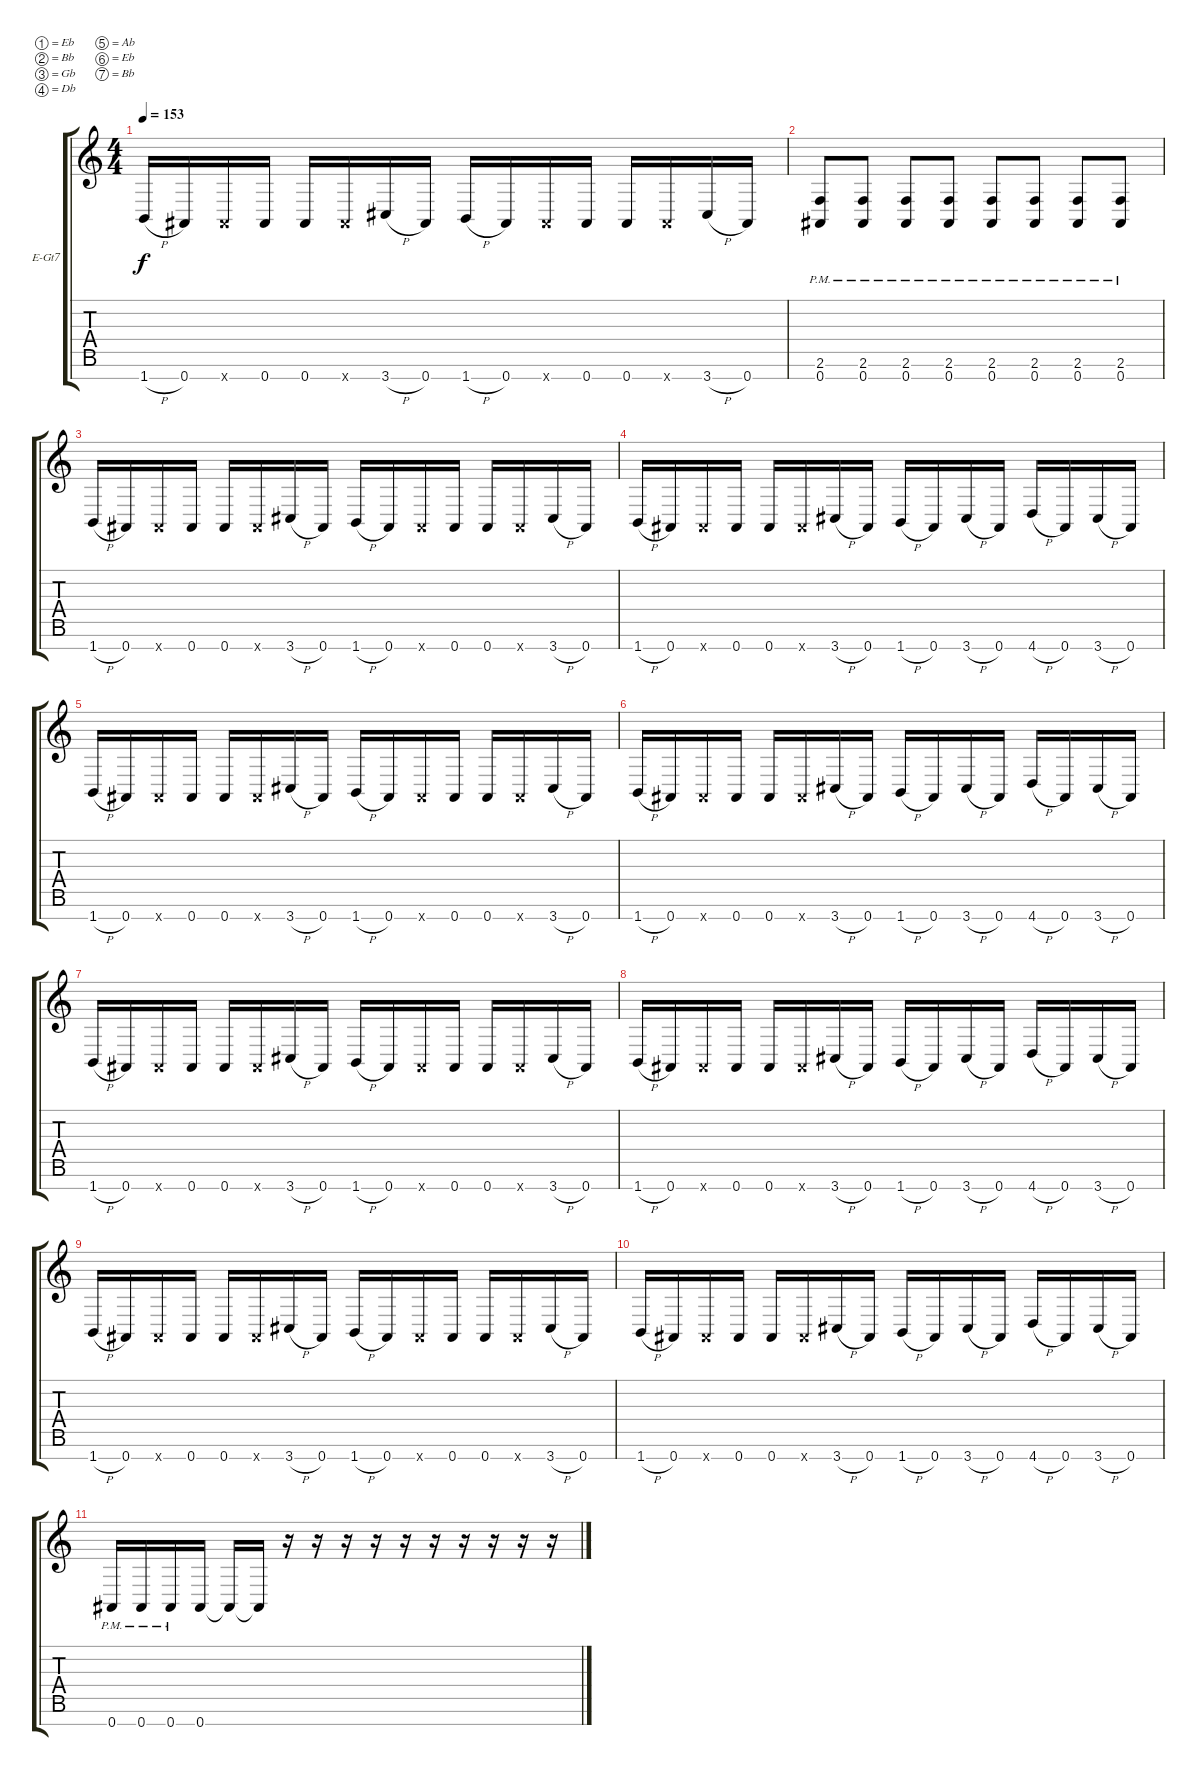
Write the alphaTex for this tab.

\bracketExtendMode groupsimilarinstruments
\firstSystemTrackNameOrientation horizontal
\otherSystemsTrackNameOrientation horizontal
\track ("left" "E-Gt7") {instrument electricguitarclean}
\staff {score tabs}
\tuning (Eb4 Bb3 Gb3 Db3 Ab2 Eb2 Bb1)
\ts (4 4)
\tempo 153
\clef g2
\ks c
1.7{h}.16{dy f} 0.7.16 0.7{x}.16 0.7.16 0.7.16 0.7{x}.16 3.7{h}.16 0.7.16 1.7{h}.16 0.7.16 0.7{x}.16 0.7.16 0.7.16 0.7{x}.16 3.7{h}.16 0.7.16 |
(0.7{pm} 2.6{pm}).8 (0.7{pm} 2.6{pm}).8 (0.7{pm} 2.6{pm}).8 (0.7{pm} 2.6{pm}).8 (0.7{pm} 2.6{pm}).8 (0.7{pm} 2.6{pm}).8 (0.7{pm} 2.6{pm}).8 (0.7{pm} 2.6{pm}).8 |
1.7{h}.16 0.7.16 0.7{x}.16 0.7.16 0.7.16 0.7{x}.16 3.7{h}.16 0.7.16 1.7{h}.16 0.7.16 0.7{x}.16 0.7.16 0.7.16 0.7{x}.16 3.7{h}.16 0.7.16 |
1.7{h}.16 0.7.16 0.7{x}.16 0.7.16 0.7.16 0.7{x}.16 3.7{h}.16 0.7.16 1.7{h}.16 0.7.16 3.7{h}.16 0.7.16 4.7{h}.16 0.7.16 3.7{h}.16 0.7.16 |
1.7{h}.16 0.7.16 0.7{x}.16 0.7.16 0.7.16 0.7{x}.16 3.7{h}.16 0.7.16 1.7{h}.16 0.7.16 0.7{x}.16 0.7.16 0.7.16 0.7{x}.16 3.7{h}.16 0.7.16 |
1.7{h}.16 0.7.16 0.7{x}.16 0.7.16 0.7.16 0.7{x}.16 3.7{h}.16 0.7.16 1.7{h}.16 0.7.16 3.7{h}.16 0.7.16 4.7{h}.16 0.7.16 3.7{h}.16 0.7.16 |
1.7{h}.16 0.7.16 0.7{x}.16 0.7.16 0.7.16 0.7{x}.16 3.7{h}.16 0.7.16 1.7{h}.16 0.7.16 0.7{x}.16 0.7.16 0.7.16 0.7{x}.16 3.7{h}.16 0.7.16 |
1.7{h}.16 0.7.16 0.7{x}.16 0.7.16 0.7.16 0.7{x}.16 3.7{h}.16 0.7.16 1.7{h}.16 0.7.16 3.7{h}.16 0.7.16 4.7{h}.16 0.7.16 3.7{h}.16 0.7.16 |
1.7{h}.16 0.7.16 0.7{x}.16 0.7.16 0.7.16 0.7{x}.16 3.7{h}.16 0.7.16 1.7{h}.16 0.7.16 0.7{x}.16 0.7.16 0.7.16 0.7{x}.16 3.7{h}.16 0.7.16 |
1.7{h}.16 0.7.16 0.7{x}.16 0.7.16 0.7.16 0.7{x}.16 3.7{h}.16 0.7.16 1.7{h}.16 0.7.16 3.7{h}.16 0.7.16 4.7{h}.16 0.7.16 3.7{h}.16 0.7.16 |
0.7{pm}.16 0.7{pm}.16 0.7{pm}.16 0.7.16 0.7{t}.16 0.7{t}.16 r.16 r.16 r.16 r.16 r.16 r.16 r.16 r.16 r.16 r.16
